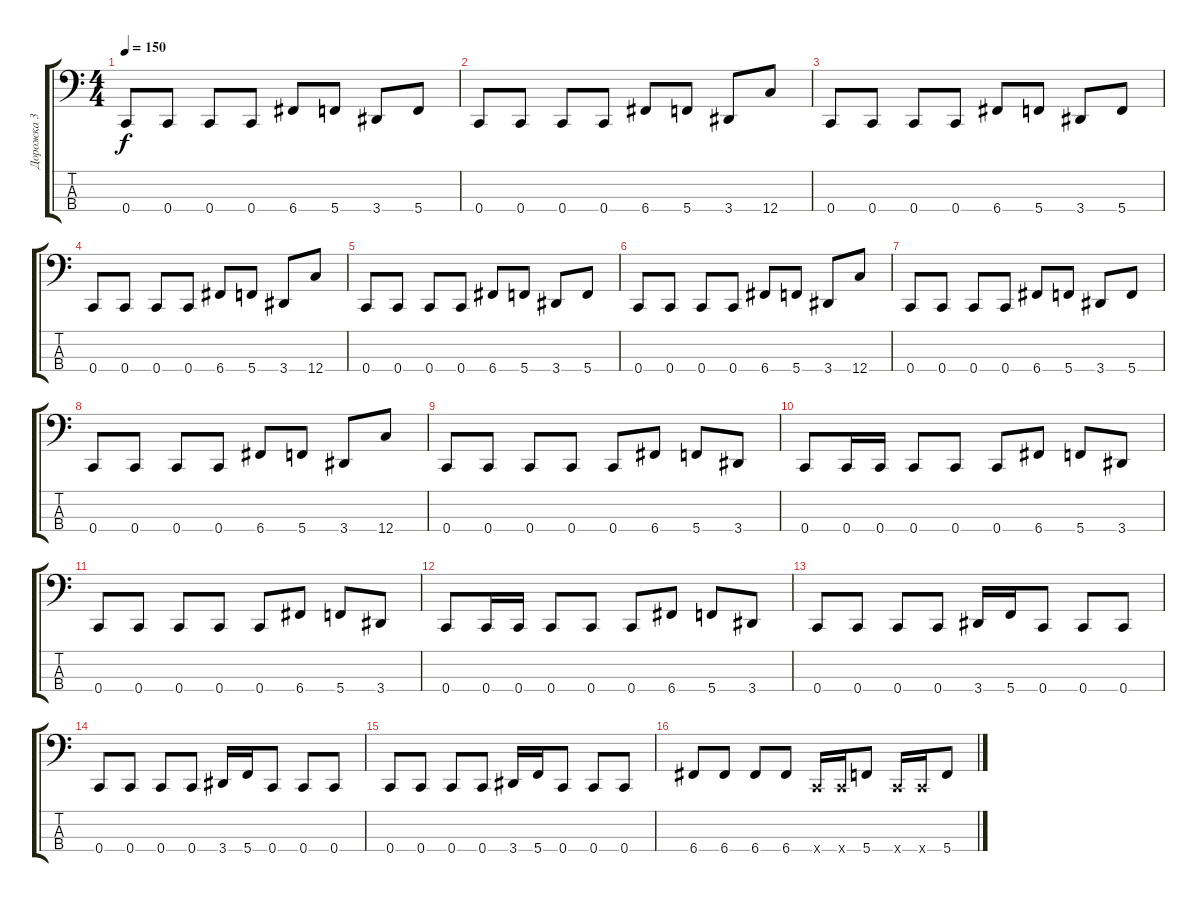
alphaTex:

\track ("Дорожка 3" "Дорожка 3") {instrument electricbasspick}
\staff {score tabs}
\tuning (F2 C2 G1 C1) {hide}
\ts (4 4)
\tempo 150
\clef f4
\ks c
0.4.8{dy f} 0.4.8 0.4.8 0.4.8 6.4.8 5.4.8 3.4.8 5.4.8 |
0.4.8 0.4.8 0.4.8 0.4.8 6.4.8 5.4.8 3.4.8 12.4.8 |
0.4.8 0.4.8 0.4.8 0.4.8 6.4.8 5.4.8 3.4.8 5.4.8 |
0.4.8 0.4.8 0.4.8 0.4.8 6.4.8 5.4.8 3.4.8 12.4.8 |
0.4.8 0.4.8 0.4.8 0.4.8 6.4.8 5.4.8 3.4.8 5.4.8 |
0.4.8 0.4.8 0.4.8 0.4.8 6.4.8 5.4.8 3.4.8 12.4.8 |
0.4.8 0.4.8 0.4.8 0.4.8 6.4.8 5.4.8 3.4.8 5.4.8 |
0.4.8 0.4.8 0.4.8 0.4.8 6.4.8 5.4.8 3.4.8 12.4.8 |
0.4.8 0.4.8 0.4.8 0.4.8 0.4.8 6.4.8 5.4.8 3.4.8 |
0.4.8 0.4.16 0.4.16 0.4.8 0.4.8 0.4.8 6.4.8 5.4.8 3.4.8 |
0.4.8 0.4.8 0.4.8 0.4.8 0.4.8 6.4.8 5.4.8 3.4.8 |
0.4.8 0.4.16 0.4.16 0.4.8 0.4.8 0.4.8 6.4.8 5.4.8 3.4.8 |
0.4.8 0.4.8 0.4.8 0.4.8 3.4.16 5.4.16 0.4.8 0.4.8 0.4.8 |
0.4.8 0.4.8 0.4.8 0.4.8 3.4.16 5.4.16 0.4.8 0.4.8 0.4.8 |
0.4.8 0.4.8 0.4.8 0.4.8 3.4.16 5.4.16 0.4.8 0.4.8 0.4.8 |
6.4.8 6.4.8 6.4.8 6.4.8 0.4{x}.16 0.4{x}.16 5.4.8 0.4{x}.16 0.4{x}.16 5.4.8
